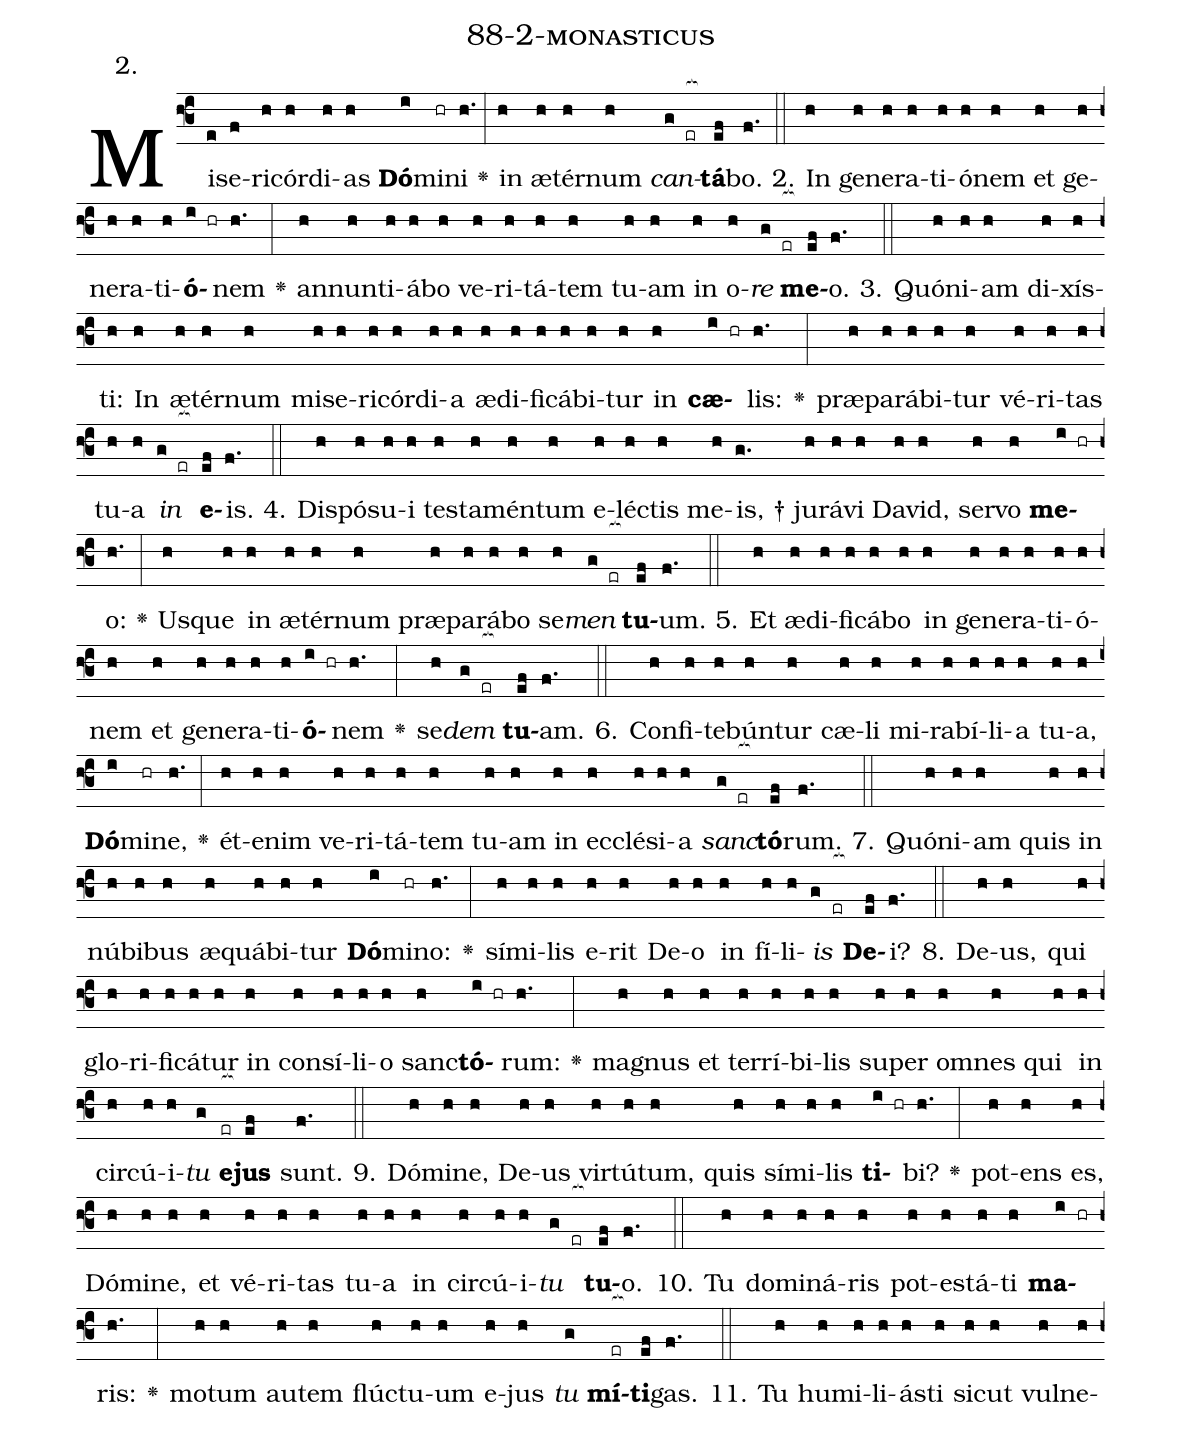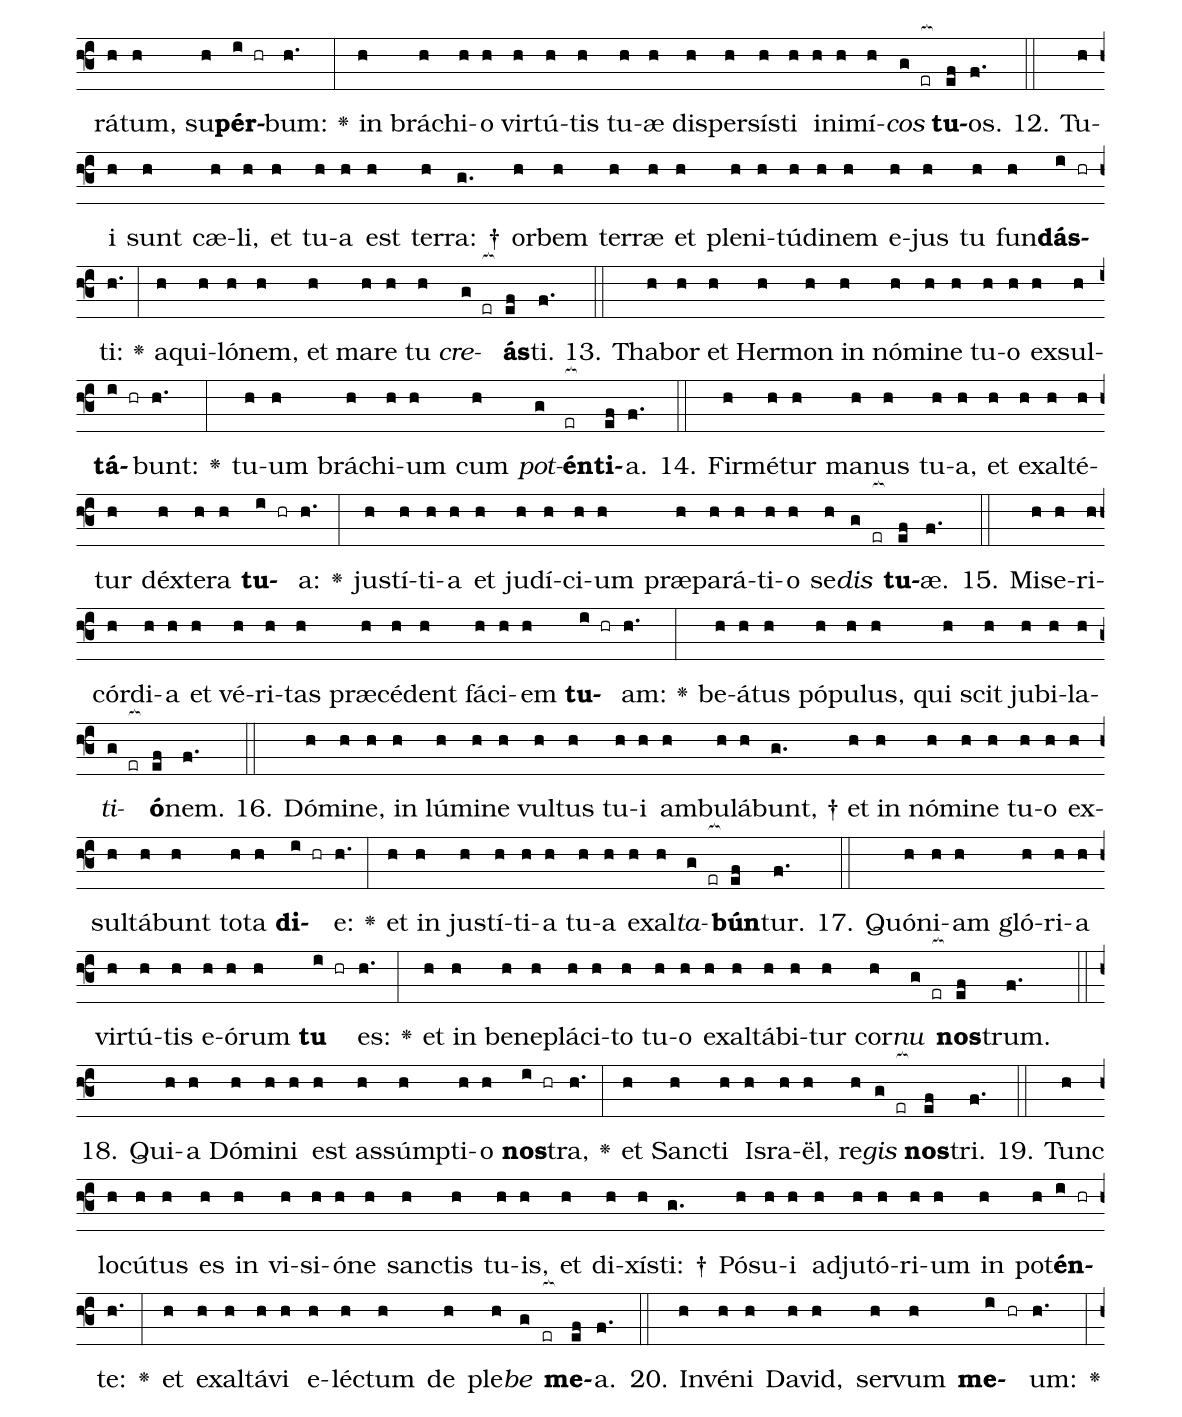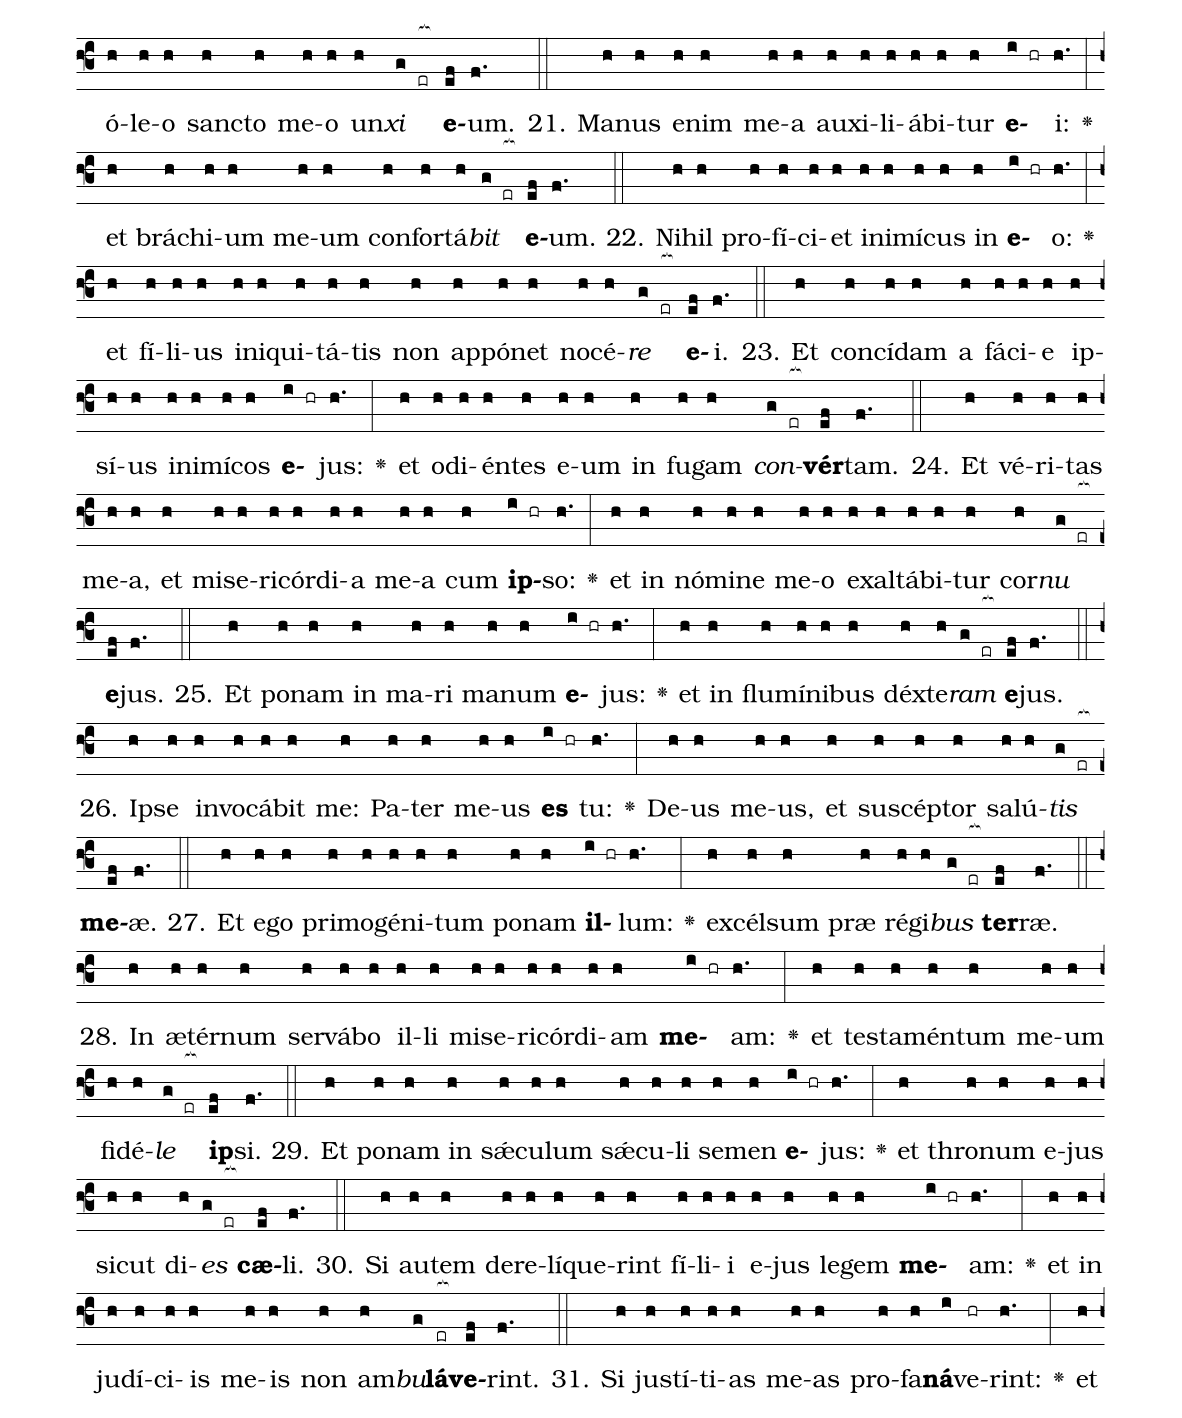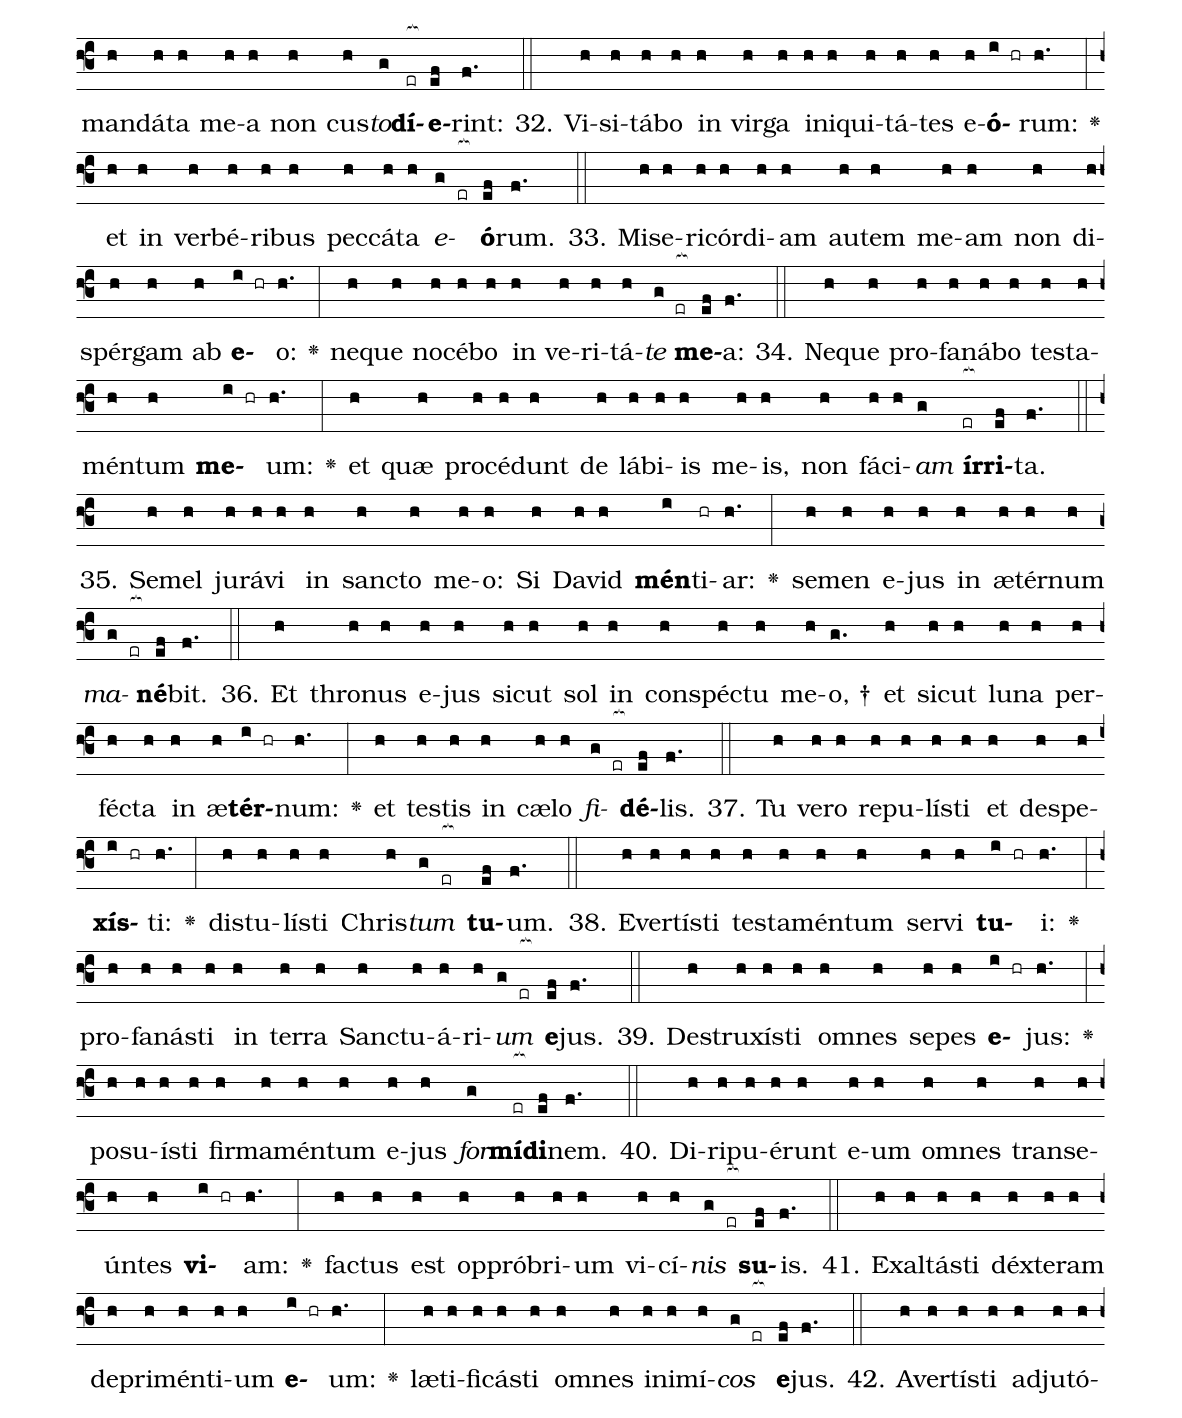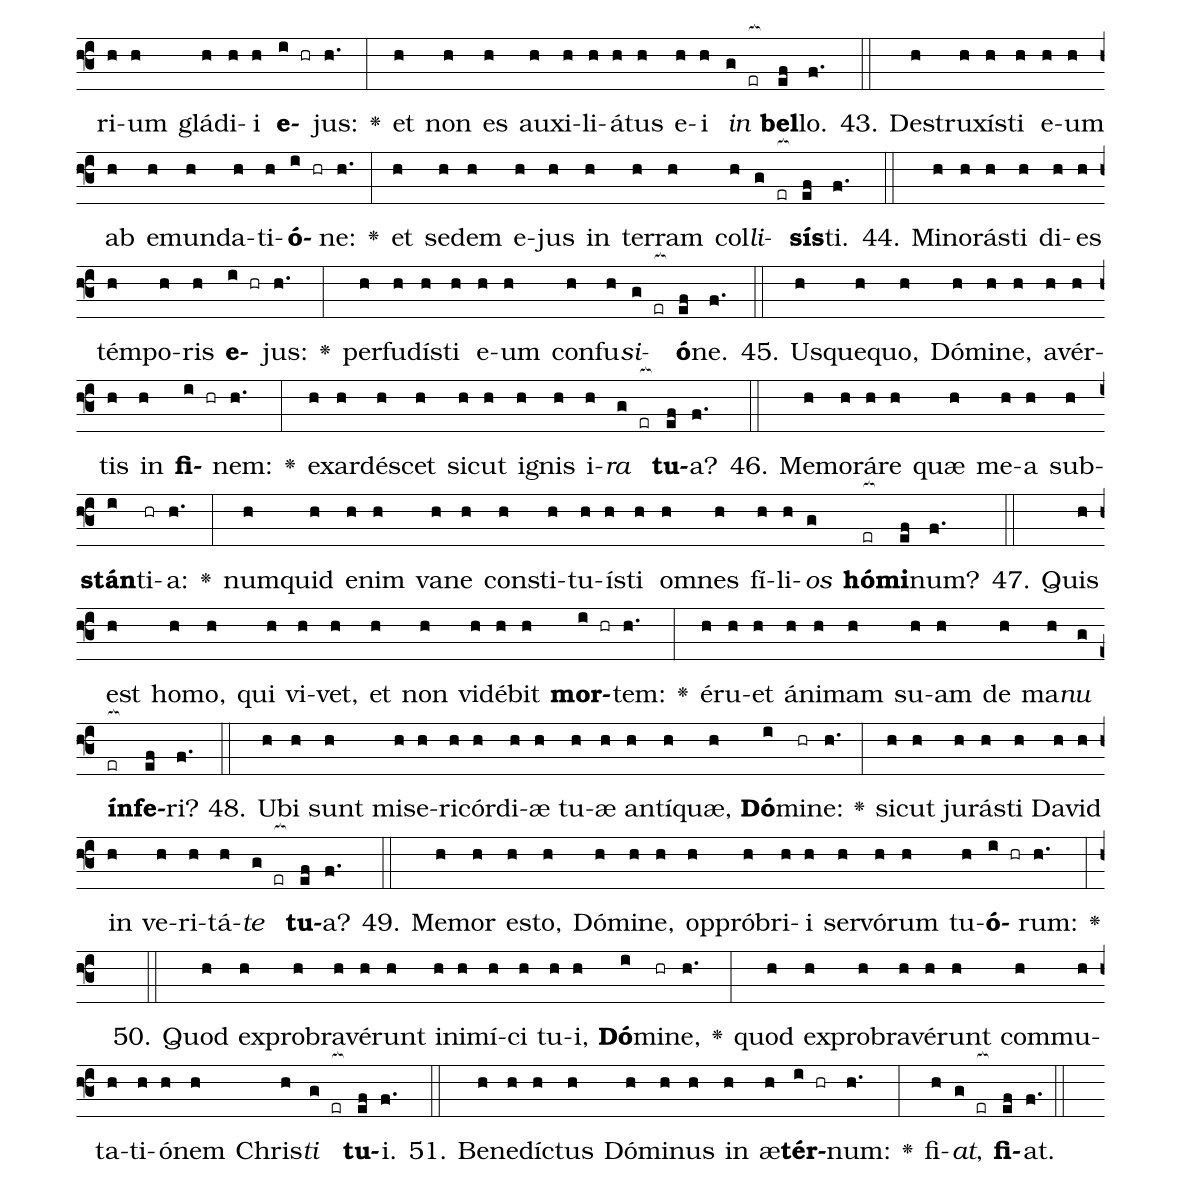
name: 88-2-monasticus;
annotation: 2.;
%%
(f3)Mi(e)se(f)ri(h)cór(h)di(h)as(h) <b>Dó</b>(i)mi(hr)ni(h.) <v>\greheightstar</v>(:) in(h) æ(h)tér(h)num(h) <i>can</i>(g er[ocb:1{])<b>tá</b>(ef[ocb:0}])bo.(f.) (::)
2. In(h) ge(h)ne(h)ra(h)ti(h)ó(h)nem(h) et(h) ge(h)ne(h)ra(h)ti(h)<b>ó</b>(i hr)nem(h.) <v>\greheightstar</v>(:) an(h)nun(h)ti(h)á(h)bo(h) ve(h)ri(h)tá(h)tem(h) tu(h)am(h) in(h) o(h)<i>re</i>(g er[ocb:1{]) <b>me</b>(ef[ocb:0}])o.(f.) (::)
3. Quón(h)i(h)am(h) di(h)xís(h)ti:(h) In(h) æ(h)tér(h)num(h) mi(h)se(h)ri(h)cór(h)di(h)a(h) æ(h)di(h)fi(h)cá(h)bi(h)tur(h) in(h) <b>cæ</b>(i hr)lis:(h.) <v>\greheightstar</v>(:) præ(h)pa(h)rá(h)bi(h)tur(h) vé(h)ri(h)tas(h) tu(h)a(h) <i>in</i>(g er[ocb:1{]) <b>e</b>(ef[ocb:0}])is.(f.) (::)
4. Dis(h)pó(h)su(h)i(h) tes(h)ta(h)mén(h)tum(h) e(h)léc(h)tis(h) me(h)is, †(g.) ju(h)rá(h)vi(h) Da(h)vid,(h) ser(h)vo(h) <b>me</b>(i hr)o:(h.) <v>\greheightstar</v>(:) Us(h)que(h) in(h) æ(h)tér(h)num(h) præ(h)pa(h)rá(h)bo(h) se(h)<i>men</i>(g er[ocb:1{]) <b>tu</b>(ef[ocb:0}])um.(f.) (::)
5. Et(h) æ(h)di(h)fi(h)cá(h)bo(h) in(h) ge(h)ne(h)ra(h)ti(h)ó(h)nem(h) et(h) ge(h)ne(h)ra(h)ti(h)<b>ó</b>(i hr)nem(h.) <v>\greheightstar</v>(:) se(h)<i>dem</i>(g er[ocb:1{]) <b>tu</b>(ef[ocb:0}])am.(f.) (::)
6. Con(h)fi(h)te(h)bún(h)tur(h) cæ(h)li(h) mi(h)ra(h)bí(h)li(h)a(h) tu(h)a,(h) <b>Dó</b>(i)mi(hr)ne,(h.) <v>\greheightstar</v>(:) ét(h)e(h)nim(h) ve(h)ri(h)tá(h)tem(h) tu(h)am(h) in(h) ec(h)clé(h)si(h)a(h) <i>sanc</i>(g er[ocb:1{])<b>tó</b>(ef[ocb:0}])rum.(f.) (::)
7. Quón(h)i(h)am(h) quis(h) in(h) nú(h)bi(h)bus(h) æ(h)quá(h)bi(h)tur(h) <b>Dó</b>(i)mi(hr)no:(h.) <v>\greheightstar</v>(:) sí(h)mi(h)lis(h) e(h)rit(h) De(h)o(h) in(h) fí(h)li(h)<i>is</i>(g er[ocb:1{]) <b>De</b>(ef[ocb:0}])i?(f.) (::)
8. De(h)us,(h) qui(h) glo(h)ri(h)fi(h)cá(h)tur(h) in(h) con(h)sí(h)li(h)o(h) sanc(h)<b>tó</b>(i hr)rum:(h.) <v>\greheightstar</v>(:) ma(h)gnus(h) et(h) ter(h)rí(h)bi(h)lis(h) su(h)per(h) om(h)nes(h) qui(h) in(h) cir(h)cú(h)i(h)<i>tu</i>(g) <b>e</b>(er[ocb:1{])<b>jus</b>(ef[ocb:0}]) sunt.(f.) (::)
9. Dó(h)mi(h)ne,(h) De(h)us(h) vir(h)tú(h)tum,(h) quis(h) sí(h)mi(h)lis(h) <b>ti</b>(i hr)bi?(h.) <v>\greheightstar</v>(:) pot(h)ens(h) es,(h) Dó(h)mi(h)ne,(h) et(h) vé(h)ri(h)tas(h) tu(h)a(h) in(h) cir(h)cú(h)i(h)<i>tu</i>(g er[ocb:1{]) <b>tu</b>(ef[ocb:0}])o.(f.) (::)
10. Tu(h) do(h)mi(h)ná(h)ris(h) pot(h)es(h)tá(h)ti(h) <b>ma</b>(i hr)ris:(h.) <v>\greheightstar</v>(:) mo(h)tum(h) au(h)tem(h) flúc(h)tu(h)um(h) e(h)jus(h) <i>tu</i>(g) <b>mí</b>(er[ocb:1{])<b>ti</b>(ef[ocb:0}])gas.(f.) (::)
11. Tu(h) hu(h)mi(h)li(h)ás(h)ti(h) sic(h)ut(h) vul(h)ne(h)rá(h)tum,(h) su(h)<b>pér</b>(i hr)bum:(h.) <v>\greheightstar</v>(:) in(h) brá(h)chi(h)o(h) vir(h)tú(h)tis(h) tu(h)æ(h) di(h)sper(h)sís(h)ti(h) in(h)i(h)mí(h)<i>cos</i>(g er[ocb:1{]) <b>tu</b>(ef[ocb:0}])os.(f.) (::)
12. Tu(h)i(h) sunt(h) cæ(h)li,(h) et(h) tu(h)a(h) est(h) ter(h)ra: †(g.) or(h)bem(h) ter(h)ræ(h) et(h) ple(h)ni(h)tú(h)di(h)nem(h) e(h)jus(h) tu(h) fun(h)<b>dás</b>(i hr)ti:(h.) <v>\greheightstar</v>(:) a(h)qui(h)ló(h)nem,(h) et(h) ma(h)re(h) tu(h) <i>cre</i>(g er[ocb:1{])<b>ás</b>(ef[ocb:0}])ti.(f.) (::)
13. Tha(h)bor(h) et(h) Her(h)mon(h) in(h) nó(h)mi(h)ne(h) tu(h)o(h) ex(h)sul(h)<b>tá</b>(i hr)bunt:(h.) <v>\greheightstar</v>(:) tu(h)um(h) brá(h)chi(h)um(h) cum(h) <i>pot</i>(g)<b>én</b>(er[ocb:1{])<b>ti</b>(ef[ocb:0}])a.(f.) (::)
14. Fir(h)mé(h)tur(h) ma(h)nus(h) tu(h)a,(h) et(h) ex(h)al(h)té(h)tur(h) déx(h)te(h)ra(h) <b>tu</b>(i hr)a:(h.) <v>\greheightstar</v>(:) jus(h)tí(h)ti(h)a(h) et(h) ju(h)dí(h)ci(h)um(h) præ(h)pa(h)rá(h)ti(h)o(h) se(h)<i>dis</i>(g er[ocb:1{]) <b>tu</b>(ef[ocb:0}])æ.(f.) (::)
15. Mi(h)se(h)ri(h)cór(h)di(h)a(h) et(h) vé(h)ri(h)tas(h) præ(h)cé(h)dent(h) fá(h)ci(h)em(h) <b>tu</b>(i hr)am:(h.) <v>\greheightstar</v>(:) be(h)á(h)tus(h) pó(h)pu(h)lus,(h) qui(h) scit(h) ju(h)bi(h)la(h)<i>ti</i>(g er[ocb:1{])<b>ó</b>(ef[ocb:0}])nem.(f.) (::)
16. Dó(h)mi(h)ne,(h) in(h) lú(h)mi(h)ne(h) vul(h)tus(h) tu(h)i(h) am(h)bu(h)lá(h)bunt, †(g.) et(h) in(h) nó(h)mi(h)ne(h) tu(h)o(h) ex(h)sul(h)tá(h)bunt(h) to(h)ta(h) <b>di</b>(i hr)e:(h.) <v>\greheightstar</v>(:) et(h) in(h) jus(h)tí(h)ti(h)a(h) tu(h)a(h) ex(h)al(h)<i>ta</i>(g er[ocb:1{])<b>bún</b>(ef[ocb:0}])tur.(f.) (::)
17. Quón(h)i(h)am(h) gló(h)ri(h)a(h) vir(h)tú(h)tis(h) e(h)ó(h)rum(h) <b>tu</b>(i hr) es:(h.) <v>\greheightstar</v>(:) et(h) in(h) be(h)ne(h)plá(h)ci(h)to(h) tu(h)o(h) ex(h)al(h)tá(h)bi(h)tur(h) cor(h)<i>nu</i>(g er[ocb:1{]) <b>nos</b>(ef[ocb:0}])trum.(f.) (::)
18. Qui(h)a(h) Dó(h)mi(h)ni(h) est(h) as(h)súmp(h)ti(h)o(h) <b>nos</b>(i hr)tra,(h.) <v>\greheightstar</v>(:) et(h) Sanc(h)ti(h) Is(h)ra(h)ël,(h) re(h)<i>gis</i>(g er[ocb:1{]) <b>nos</b>(ef[ocb:0}])tri.(f.) (::)
19. Tunc(h) lo(h)cú(h)tus(h) es(h) in(h) vi(h)si(h)ó(h)ne(h) sanc(h)tis(h) tu(h)is,(h) et(h) di(h)xís(h)ti: †(g.) Pó(h)su(h)i(h) ad(h)ju(h)tó(h)ri(h)um(h) in(h) pot(h)<b>én</b>(i hr)te:(h.) <v>\greheightstar</v>(:) et(h) ex(h)al(h)tá(h)vi(h) e(h)léc(h)tum(h) de(h) ple(h)<i>be</i>(g er[ocb:1{]) <b>me</b>(ef[ocb:0}])a.(f.) (::)
20. In(h)vé(h)ni(h) Da(h)vid,(h) ser(h)vum(h) <b>me</b>(i hr)um:(h.) <v>\greheightstar</v>(:) ó(h)le(h)o(h) sanc(h)to(h) me(h)o(h) un(h)<i>xi</i>(g er[ocb:1{]) <b>e</b>(ef[ocb:0}])um.(f.) (::)
21. Ma(h)nus(h) e(h)nim(h) me(h)a(h) au(h)xi(h)li(h)á(h)bi(h)tur(h) <b>e</b>(i hr)i:(h.) <v>\greheightstar</v>(:) et(h) brá(h)chi(h)um(h) me(h)um(h) con(h)for(h)tá(h)<i>bit</i>(g er[ocb:1{]) <b>e</b>(ef[ocb:0}])um.(f.) (::)
22. Ni(h)hil(h) pro(h)fí(h)ci(h)et(h) in(h)i(h)mí(h)cus(h) in(h) <b>e</b>(i hr)o:(h.) <v>\greheightstar</v>(:) et(h) fí(h)li(h)us(h) in(h)i(h)qui(h)tá(h)tis(h) non(h) ap(h)pó(h)net(h) no(h)cé(h)<i>re</i>(g er[ocb:1{]) <b>e</b>(ef[ocb:0}])i.(f.) (::)
23. Et(h) con(h)cí(h)dam(h) a(h) fá(h)ci(h)e(h) ip(h)sí(h)us(h) in(h)i(h)mí(h)cos(h) <b>e</b>(i hr)jus:(h.) <v>\greheightstar</v>(:) et(h) o(h)di(h)én(h)tes(h) e(h)um(h) in(h) fu(h)gam(h) <i>con</i>(g er[ocb:1{])<b>vér</b>(ef[ocb:0}])tam.(f.) (::)
24. Et(h) vé(h)ri(h)tas(h) me(h)a,(h) et(h) mi(h)se(h)ri(h)cór(h)di(h)a(h) me(h)a(h) cum(h) <b>ip</b>(i hr)so:(h.) <v>\greheightstar</v>(:) et(h) in(h) nó(h)mi(h)ne(h) me(h)o(h) ex(h)al(h)tá(h)bi(h)tur(h) cor(h)<i>nu</i>(g er[ocb:1{]) <b>e</b>(ef[ocb:0}])jus.(f.) (::)
25. Et(h) po(h)nam(h) in(h) ma(h)ri(h) ma(h)num(h) <b>e</b>(i hr)jus:(h.) <v>\greheightstar</v>(:) et(h) in(h) flu(h)mí(h)ni(h)bus(h) déx(h)te(h)<i>ram</i>(g er[ocb:1{]) <b>e</b>(ef[ocb:0}])jus.(f.) (::)
26. Ip(h)se(h) in(h)vo(h)cá(h)bit(h) me:(h) Pa(h)ter(h) me(h)us(h) <b>es</b>(i hr) tu:(h.) <v>\greheightstar</v>(:) De(h)us(h) me(h)us,(h) et(h) su(h)scép(h)tor(h) sa(h)lú(h)<i>tis</i>(g er[ocb:1{]) <b>me</b>(ef[ocb:0}])æ.(f.) (::)
27. Et(h) e(h)go(h) pri(h)mo(h)gé(h)ni(h)tum(h) po(h)nam(h) <b>il</b>(i hr)lum:(h.) <v>\greheightstar</v>(:) ex(h)cél(h)sum(h) præ(h) ré(h)gi(h)<i>bus</i>(g er[ocb:1{]) <b>ter</b>(ef[ocb:0}])ræ.(f.) (::)
28. In(h) æ(h)tér(h)num(h) ser(h)vá(h)bo(h) il(h)li(h) mi(h)se(h)ri(h)cór(h)di(h)am(h) <b>me</b>(i hr)am:(h.) <v>\greheightstar</v>(:) et(h) tes(h)ta(h)mén(h)tum(h) me(h)um(h) fi(h)dé(h)<i>le</i>(g er[ocb:1{]) <b>ip</b>(ef[ocb:0}])si.(f.) (::)
29. Et(h) po(h)nam(h) in(h) sǽ(h)cu(h)lum(h) sǽ(h)cu(h)li(h) se(h)men(h) <b>e</b>(i hr)jus:(h.) <v>\greheightstar</v>(:) et(h) thro(h)num(h) e(h)jus(h) sic(h)ut(h) di(h)<i>es</i>(g er[ocb:1{]) <b>cæ</b>(ef[ocb:0}])li.(f.) (::)
30. Si(h) au(h)tem(h) de(h)re(h)lí(h)que(h)rint(h) fí(h)li(h)i(h) e(h)jus(h) le(h)gem(h) <b>me</b>(i hr)am:(h.) <v>\greheightstar</v>(:) et(h) in(h) ju(h)dí(h)ci(h)is(h) me(h)is(h) non(h) am(h)<i>bu</i>(g)<b>lá</b>(er[ocb:1{])<b>ve</b>(ef[ocb:0}])rint.(f.) (::)
31. Si(h) jus(h)tí(h)ti(h)as(h) me(h)as(h) pro(h)fa(h)<b>ná</b>(i)ve(hr)rint:(h.) <v>\greheightstar</v>(:) et(h) man(h)dá(h)ta(h) me(h)a(h) non(h) cus(h)<i>to</i>(g)<b>dí</b>(er[ocb:1{])<b>e</b>(ef[ocb:0}])rint:(f.) (::)
32. Vi(h)si(h)tá(h)bo(h) in(h) vir(h)ga(h) in(h)i(h)qui(h)tá(h)tes(h) e(h)<b>ó</b>(i hr)rum:(h.) <v>\greheightstar</v>(:) et(h) in(h) ver(h)bé(h)ri(h)bus(h) pec(h)cá(h)ta(h) <i>e</i>(g er[ocb:1{])<b>ó</b>(ef[ocb:0}])rum.(f.) (::)
33. Mi(h)se(h)ri(h)cór(h)di(h)am(h) au(h)tem(h) me(h)am(h) non(h) di(h)spér(h)gam(h) ab(h) <b>e</b>(i hr)o:(h.) <v>\greheightstar</v>(:) ne(h)que(h) no(h)cé(h)bo(h) in(h) ve(h)ri(h)tá(h)<i>te</i>(g er[ocb:1{]) <b>me</b>(ef[ocb:0}])a:(f.) (::)
34. Ne(h)que(h) pro(h)fa(h)ná(h)bo(h) tes(h)ta(h)mén(h)tum(h) <b>me</b>(i hr)um:(h.) <v>\greheightstar</v>(:) et(h) quæ(h) pro(h)cé(h)dunt(h) de(h) lá(h)bi(h)is(h) me(h)is,(h) non(h) fá(h)ci(h)<i>am</i>(g) <b>ír</b>(er[ocb:1{])<b>ri</b>(ef[ocb:0}])ta.(f.) (::)
35. Se(h)mel(h) ju(h)rá(h)vi(h) in(h) sanc(h)to(h) me(h)o:(h) Si(h) Da(h)vid(h) <b>mén</b>(i)ti(hr)ar:(h.) <v>\greheightstar</v>(:) se(h)men(h) e(h)jus(h) in(h) æ(h)tér(h)num(h) <i>ma</i>(g er[ocb:1{])<b>né</b>(ef[ocb:0}])bit.(f.) (::)
36. Et(h) thro(h)nus(h) e(h)jus(h) sic(h)ut(h) sol(h) in(h) con(h)spéc(h)tu(h) me(h)o, †(g.) et(h) sic(h)ut(h) lu(h)na(h) per(h)féc(h)ta(h) in(h) æ(h)<b>tér</b>(i hr)num:(h.) <v>\greheightstar</v>(:) et(h) tes(h)tis(h) in(h) cæ(h)lo(h) <i>fi</i>(g er[ocb:1{])<b>dé</b>(ef[ocb:0}])lis.(f.) (::)
37. Tu(h) ve(h)ro(h) re(h)pu(h)lís(h)ti(h) et(h) de(h)spe(h)<b>xís</b>(i hr)ti:(h.) <v>\greheightstar</v>(:) dis(h)tu(h)lís(h)ti(h) Chris(h)<i>tum</i>(g er[ocb:1{]) <b>tu</b>(ef[ocb:0}])um.(f.) (::)
38. E(h)ver(h)tís(h)ti(h) tes(h)ta(h)mén(h)tum(h) ser(h)vi(h) <b>tu</b>(i hr)i:(h.) <v>\greheightstar</v>(:) pro(h)fa(h)nás(h)ti(h) in(h) ter(h)ra(h) Sanc(h)tu(h)á(h)ri(h)<i>um</i>(g er[ocb:1{]) <b>e</b>(ef[ocb:0}])jus.(f.) (::)
39. De(h)stru(h)xís(h)ti(h) om(h)nes(h) se(h)pes(h) <b>e</b>(i hr)jus:(h.) <v>\greheightstar</v>(:) po(h)su(h)ís(h)ti(h) fir(h)ma(h)mén(h)tum(h) e(h)jus(h) <i>for</i>(g)<b>mí</b>(er[ocb:1{])<b>di</b>(ef[ocb:0}])nem.(f.) (::)
40. Di(h)ri(h)pu(h)é(h)runt(h) e(h)um(h) om(h)nes(h) trans(h)e(h)ún(h)tes(h) <b>vi</b>(i hr)am:(h.) <v>\greheightstar</v>(:) fac(h)tus(h) est(h) op(h)pró(h)bri(h)um(h) vi(h)cí(h)<i>nis</i>(g er[ocb:1{]) <b>su</b>(ef[ocb:0}])is.(f.) (::)
41. Ex(h)al(h)tás(h)ti(h) déx(h)te(h)ram(h) de(h)pri(h)mén(h)ti(h)um(h) <b>e</b>(i hr)um:(h.) <v>\greheightstar</v>(:) læ(h)ti(h)fi(h)cás(h)ti(h) om(h)nes(h) in(h)i(h)mí(h)<i>cos</i>(g er[ocb:1{]) <b>e</b>(ef[ocb:0}])jus.(f.) (::)
42. A(h)ver(h)tís(h)ti(h) ad(h)ju(h)tó(h)ri(h)um(h) glá(h)di(h)i(h) <b>e</b>(i hr)jus:(h.) <v>\greheightstar</v>(:) et(h) non(h) es(h) au(h)xi(h)li(h)á(h)tus(h) e(h)i(h) <i>in</i>(g er[ocb:1{]) <b>bel</b>(ef[ocb:0}])lo.(f.) (::)
43. De(h)stru(h)xís(h)ti(h) e(h)um(h) ab(h) e(h)mun(h)da(h)ti(h)<b>ó</b>(i hr)ne:(h.) <v>\greheightstar</v>(:) et(h) se(h)dem(h) e(h)jus(h) in(h) ter(h)ram(h) col(h)<i>li</i>(g er[ocb:1{])<b>sís</b>(ef[ocb:0}])ti.(f.) (::)
44. Mi(h)no(h)rás(h)ti(h) di(h)es(h) tém(h)po(h)ris(h) <b>e</b>(i hr)jus:(h.) <v>\greheightstar</v>(:) per(h)fu(h)dís(h)ti(h) e(h)um(h) con(h)fu(h)<i>si</i>(g er[ocb:1{])<b>ó</b>(ef[ocb:0}])ne.(f.) (::)
45. Us(h)que(h)quo,(h) Dó(h)mi(h)ne,(h) a(h)vér(h)tis(h) in(h) <b>fi</b>(i hr)nem:(h.) <v>\greheightstar</v>(:) ex(h)ar(h)dé(h)scet(h) sic(h)ut(h) i(h)gnis(h) i(h)<i>ra</i>(g er[ocb:1{]) <b>tu</b>(ef[ocb:0}])a?(f.) (::)
46. Me(h)mo(h)rá(h)re(h) quæ(h) me(h)a(h) sub(h)<b>stán</b>(i)ti(hr)a:(h.) <v>\greheightstar</v>(:) num(h)quid(h) e(h)nim(h) va(h)ne(h) con(h)sti(h)tu(h)ís(h)ti(h) om(h)nes(h) fí(h)li(h)<i>os</i>(g) <b>hó</b>(er[ocb:1{])<b>mi</b>(ef[ocb:0}])num?(f.) (::)
47. Quis(h) est(h) ho(h)mo,(h) qui(h) vi(h)vet,(h) et(h) non(h) vi(h)dé(h)bit(h) <b>mor</b>(i hr)tem:(h.) <v>\greheightstar</v>(:) é(h)ru(h)et(h) á(h)ni(h)mam(h) su(h)am(h) de(h) ma(h)<i>nu</i>(g) <b>ín</b>(er[ocb:1{])<b>fe</b>(ef[ocb:0}])ri?(f.) (::)
48. U(h)bi(h) sunt(h) mi(h)se(h)ri(h)cór(h)di(h)æ(h) tu(h)æ(h) an(h)tí(h)quæ,(h) <b>Dó</b>(i)mi(hr)ne:(h.) <v>\greheightstar</v>(:) sic(h)ut(h) ju(h)rás(h)ti(h) Da(h)vid(h) in(h) ve(h)ri(h)tá(h)<i>te</i>(g er[ocb:1{]) <b>tu</b>(ef[ocb:0}])a?(f.) (::)
49. Me(h)mor(h) es(h)to,(h) Dó(h)mi(h)ne,(h) op(h)pró(h)bri(h)i(h) ser(h)vó(h)rum(h) tu(h)<b>ó</b>(i hr)rum:(h.) <v>\greheightstar</v>(:)  (::)
50. Quod(h) ex(h)pro(h)bra(h)vé(h)runt(h) in(h)i(h)mí(h)ci(h) tu(h)i,(h) <b>Dó</b>(i)mi(hr)ne,(h.) <v>\greheightstar</v>(:) quod(h) ex(h)pro(h)bra(h)vé(h)runt(h) com(h)mu(h)ta(h)ti(h)ó(h)nem(h) Chris(h)<i>ti</i>(g er[ocb:1{]) <b>tu</b>(ef[ocb:0}])i.(f.) (::)
51. Be(h)ne(h)díc(h)tus(h) Dó(h)mi(h)nus(h) in(h) æ(h)<b>tér</b>(i hr)num:(h.) <v>\greheightstar</v>(:) fi(h)<i>at</i>,(g er[ocb:1{]) <b>fi</b>(ef[ocb:0}])at.(f.) (::)
